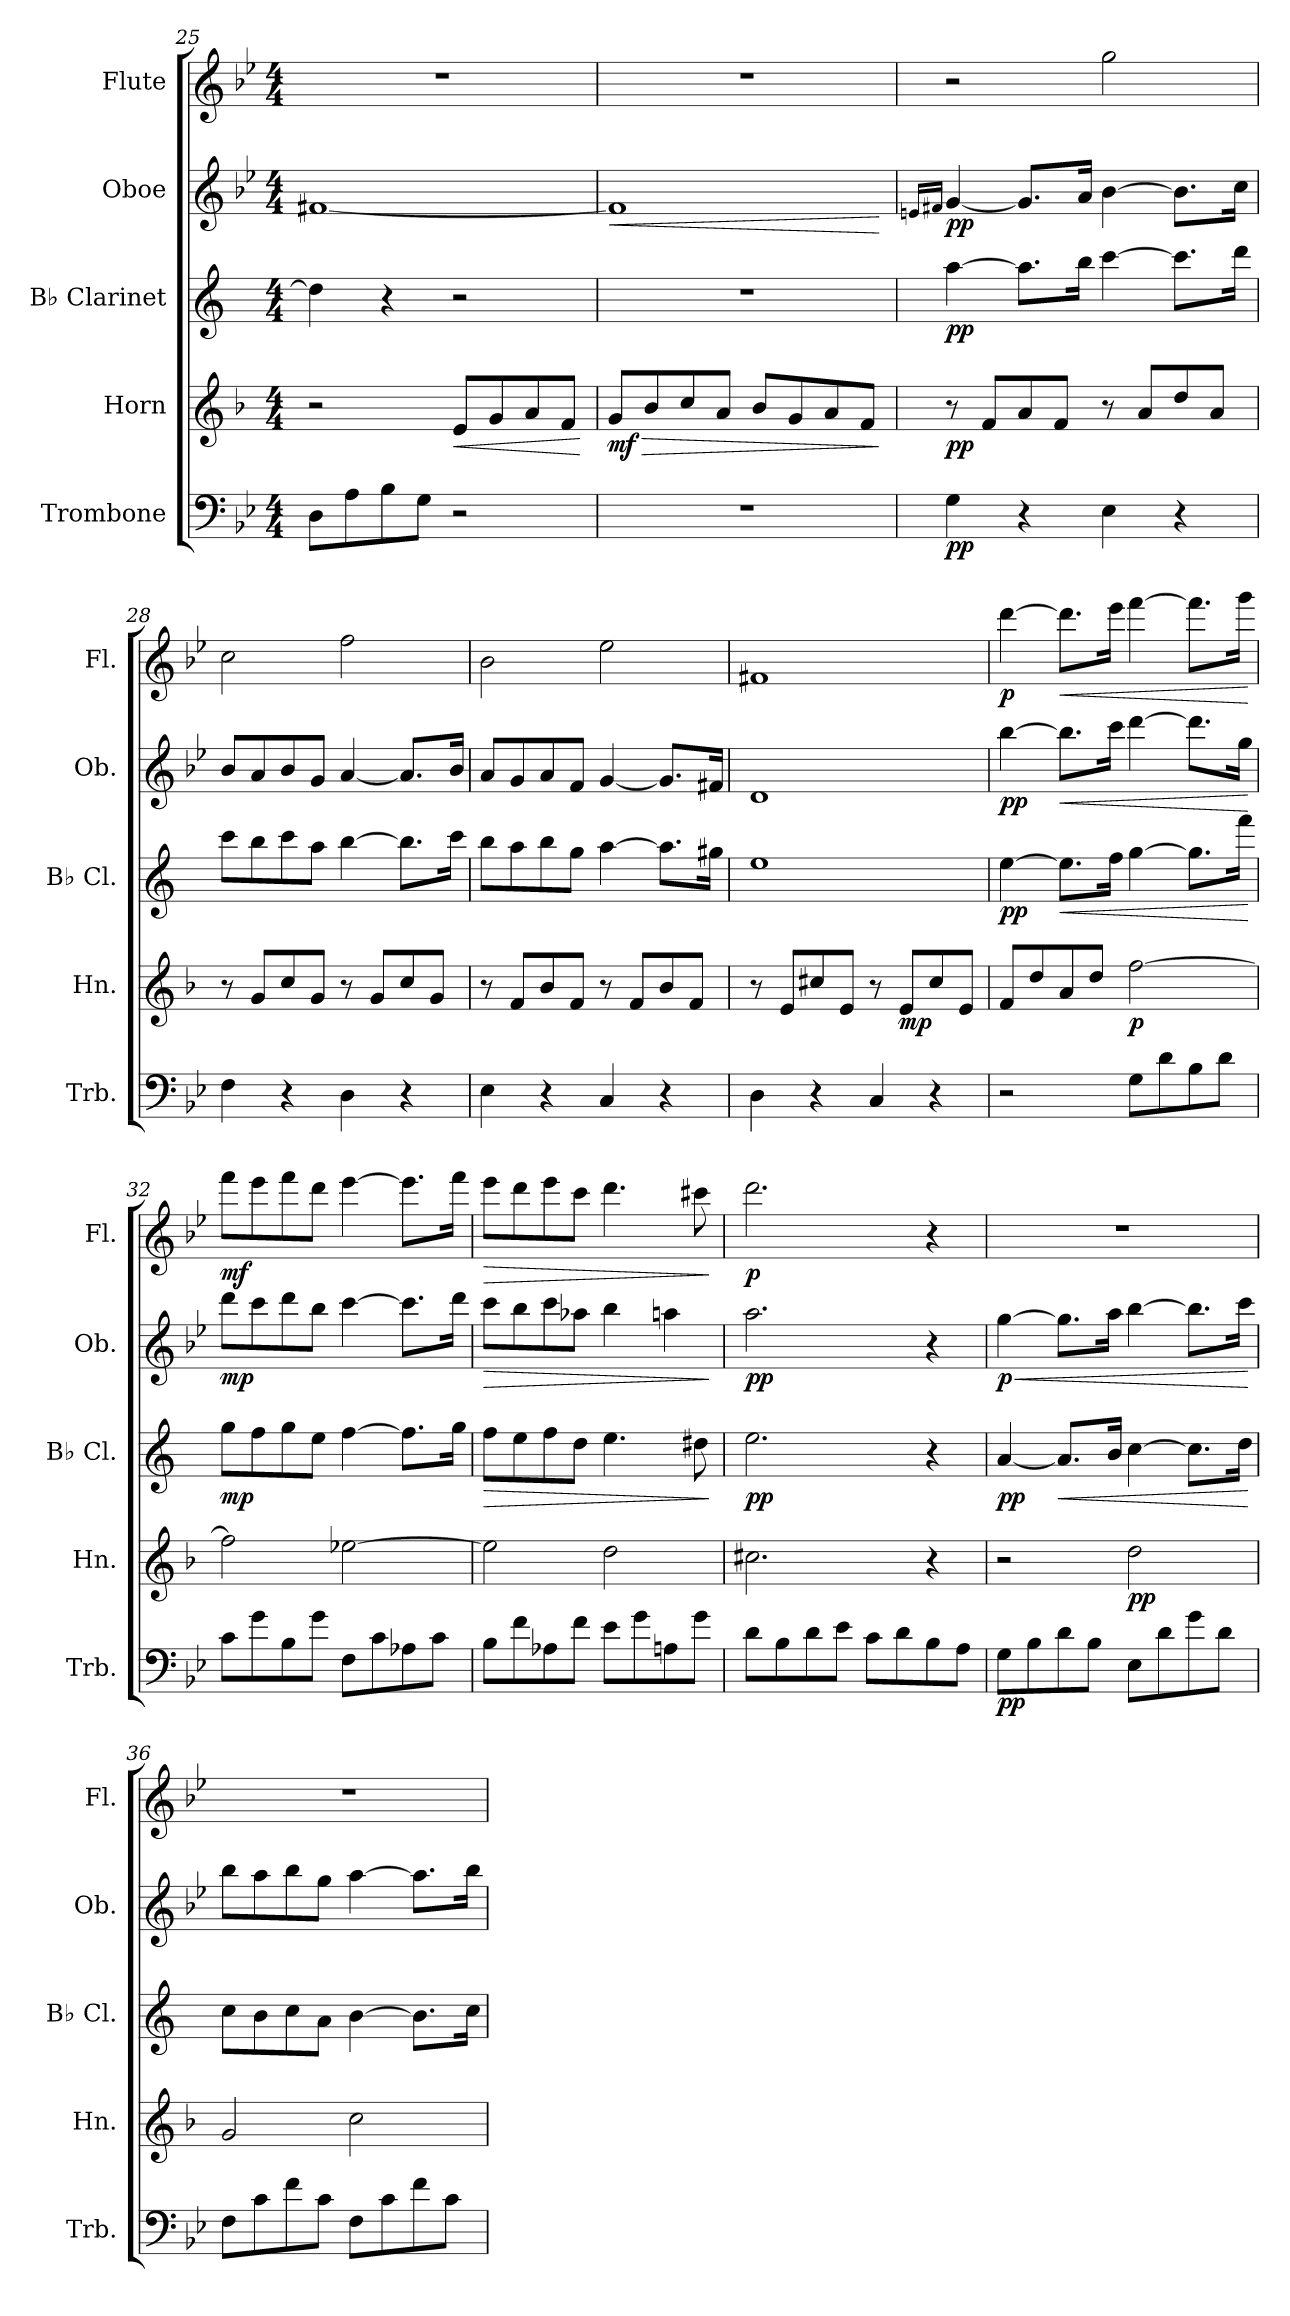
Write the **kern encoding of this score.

**kern	**dynam	**kern	**dynam	**kern	**dynam	**kern	**dynam	**kern	**dynam
*part5	*part5	*part4	*part4	*part3	*part3	*part2	*part2	*part1	*part1
*staff5	*staff5	*staff4	*staff4	*staff3	*staff3	*staff2	*staff2	*staff1	*staff1
*I"Trombone	*	*I"Horn	*	*I"B♭ Clarinet	*	*I"Oboe	*	*I"Flute	*
*I'Trb.	*	*I'Hn.	*	*I'B♭ Cl.	*	*I'Ob.	*	*I'Fl.	*
!!LO:PB:g=z
*clefF4	*	*clefG2	*	*clefG2	*	*clefG2	*	*clefG2	*
*	*	*ITrd4c7	*	*ITrd1c2	*	*	*	*	*
*k[b-e-]	*	*k[b-e-]	*	*k[b-e-]	*	*k[b-e-]	*	*k[b-e-]	*
*B-:	*	*B-:	*	*	*	*B-:	*	*B-:	*
*M4/4	*	*M4/4	*	*M4/4	*	*M4/4	*	*M4/4	*
=25	=25	=25	=25	=25	=25	=25	=25	=25	=25
8D\L	.	2r	.	4cc\]	.	[1f#X	.	1r	.
8A\	.	.	.	.	.	.	.	.	.
8B-\	.	.	.	4r	.	.	.	.	.
8G\J	.	.	.	.	.	.	.	.	.
!	!	!	!LO:HP:b	!	!	!	!	!	!
2r	.	8A/L	<	2r	.	.	.	.	.
.	.	8c/	.	.	.	.	.	.	.
.	.	8d/	.	.	.	.	.	.	.
.	.	8B-/J	.	.	.	.	.	.	.
.	.	.	[	.	.	.	.	.	.
=26	=26	=26	=26	=26	=26	=26	=26	=26	=26
!	!	!	!LO:HP:b	!	!	!	!LO:HP:b	!	!
!	!	!	!LO:DY:n=1:b	!	!	!	!	!	!
1r	.	8c/L	> mf	1r	.	1f#]	<	1r	.
.	.	8e-/	.	.	.	.	.	.	.
.	.	8f/	.	.	.	.	.	.	.
.	.	8d/J	.	.	.	.	.	.	.
.	.	8e-/L	.	.	.	.	.	.	.
.	.	8c/	.	.	.	.	.	.	.
.	.	8d/	.	.	.	.	.	.	.
.	.	8B-/J	.	.	.	.	.	.	.
.	.	.	]	.	.	.	[	.	.
=27	=27	=27	=27	=27	=27	=27	=27	=27	=27
.	.	.	.	.	.	16qen/LL	.	.	.
.	.	.	.	.	.	16qf#X/JJ	.	.	.
!	!LO:DY:b	!	!LO:DY:b	!	!LO:DY:b	!	!LO:DY:b	!	!
4G\	pp	8r	pp	[4gg\	pp	[4g/	pp	2r	.
.	.	8B-/L	.	.	.	.	.	.	.
4r	.	8d/	.	8.gg\L]	.	8.g/L]	.	.	.
.	.	8B-/J	.	.	.	.	.	.	.
.	.	.	.	16aa\Jk	.	16a/Jk	.	.	.
4E-\	.	8r	.	[4bb-\	.	[4b-\	.	2gg\	.
.	.	8d/L	.	.	.	.	.	.	.
4r	.	8g/	.	8.bb-\L]	.	8.b-\L]	.	.	.
.	.	8d/J	.	.	.	.	.	.	.
.	.	.	.	16ccc\Jk	.	16cc\Jk	.	.	.
=28	=28	=28	=28	=28	=28	=28	=28	=28	=28
4F\	.	8r	.	8bb-\L	.	8b-/L	.	2cc\	.
.	.	8c/L	.	8aa\	.	8a/	.	.	.
4r	.	8f/	.	8bb-\	.	8b-/	.	.	.
.	.	8c/J	.	8gg\J	.	8g/J	.	.	.
4D\	.	8r	.	[4aa\	.	[4a/	.	2ff\	.
.	.	8c/L	.	.	.	.	.	.	.
4r	.	8f/	.	8.aa\L]	.	8.a/L]	.	.	.
.	.	8c/J	.	.	.	.	.	.	.
.	.	.	.	16bb-\Jk	.	16b-/Jk	.	.	.
!!LO:LB:g=z
=29	=29	=29	=29	=29	=29	=29	=29	=29	=29
4E-\	.	8r	.	8aa\L	.	8a/L	.	2b-\	.
.	.	8B-/L	.	8gg\	.	8g/	.	.	.
4r	.	8e-/	.	8aa\	.	8a/	.	.	.
.	.	8B-/J	.	8ff\J	.	8f/J	.	.	.
4C/	.	8r	.	[4gg\	.	[4g/	.	2ee-\	.
.	.	8B-/L	.	.	.	.	.	.	.
4r	.	8e-/	.	8.gg\L]	.	8.g/L]	.	.	.
.	.	8B-/J	.	.	.	.	.	.	.
.	.	.	.	16ff#X\Jk	.	16f#X/Jk	.	.	.
=30	=30	=30	=30	=30	=30	=30	=30	=30	=30
4D\	.	8r	.	1dd	.	1d	.	1f#X	.
.	.	8A/L	.	.	.	.	.	.	.
4r	.	8f#X/	.	.	.	.	.	.	.
.	.	8A/J	.	.	.	.	.	.	.
4C/	.	8r	.	.	.	.	.	.	.
!	!	!	!LO:DY:b	!	!	!	!	!	!
.	.	8A/L	mp	.	.	.	.	.	.
4r	.	8f#/	.	.	.	.	.	.	.
.	.	8A/J	.	.	.	.	.	.	.
=31	=31	=31	=31	=31	=31	=31	=31	=31	=31
!	!	!	!	!	!LO:DY:b	!	!LO:DY:b	!	!LO:DY:b
2r	.	8B-/L	.	[4dd\	pp	[4bb-\	pp	[4ddd\	p
.	.	8g/	.	.	.	.	.	.	.
!	!	!	!	!	!LO:HP:b	!	!LO:HP:b	!	!LO:HP:b
.	.	8d/	.	8.dd\L]	<	8.bb-\L]	<	8.ddd\L]	<
.	.	8g/J	.	.	.	.	.	.	.
.	.	.	.	16ee-\Jk	.	16ccc\Jk	.	16eee-\Jk	.
!	!	!	!LO:DY:b	!	!	!	!	!	!
8G\L	.	[2b-\	p	[4ff\	.	[4ddd\	.	[4fff\	.
8d\	.	.	.	.	.	.	.	.	.
8B-\	.	.	.	8.ff\L]	.	8.ddd\L]	.	8.fff\L]	.
8d\J	.	.	.	.	.	.	.	.	.
.	.	.	.	16eee-\Jk	.	16gg\Jk	.	16ggg\Jk	.
.	.	.	.	.	[	.	[	.	[
=32	=32	=32	=32	=32	=32	=32	=32	=32	=32
!	!	!	!	!	!LO:DY:b	!	!LO:DY:b	!	!LO:DY:b
8c\L	.	2b-\]	.	8ff\L	mp	8ddd\L	mp	8fff\L	mf
8g\	.	.	.	8ee-\	.	8ccc\	.	8eee-\	.
8B-\	.	.	.	8ff\	.	8ddd\	.	8fff\	.
8g\J	.	.	.	8dd\J	.	8bb-\J	.	8ddd\J	.
8F\L	.	[2a-X\	.	[4ee-\	.	[4ccc\	.	[4eee-\	.
8c\	.	.	.	.	.	.	.	.	.
8A-X\	.	.	.	8.ee-\L]	.	8.ccc\L]	.	8.eee-\L]	.
8c\J	.	.	.	.	.	.	.	.	.
.	.	.	.	16ff\Jk	.	16ddd\Jk	.	16fff\Jk	.
!!LO:PB:g=z
=33	=33	=33	=33	=33	=33	=33	=33	=33	=33
!	!	!	!	!	!LO:HP:b	!	!LO:HP:b	!	!LO:HP:b
8B-\L	.	2a-\]	.	8ee-\L	>	8ccc\L	>	8eee-\L	>
8f\	.	.	.	8dd\	.	8bb-\	.	8ddd\	.
8A-X\	.	.	.	8ee-\	.	8ccc\	.	8eee-\	.
8f\J	.	.	.	8cc\J	.	8aa-X\J	.	8ccc\J	.
8e-\L	.	2g\	.	4.dd\	.	4bb-\	.	4.ddd\	.
8g\	.	.	.	.	.	.	.	.	.
8An\	.	.	.	.	.	4aan\	.	.	.
8g\J	.	.	.	8cc#X\	.	.	.	8ccc#X\	.
.	.	.	.	.	]	.	]	.	]
=34	=34	=34	=34	=34	=34	=34	=34	=34	=34
!	!	!	!	!	!LO:DY:b	!	!LO:DY:b	!	!LO:DY:b
8d\L	.	2.f#X\	.	2.dd\	pp	2.aa\	pp	2.ddd\	p
8B-\	.	.	.	.	.	.	.	.	.
8d\	.	.	.	.	.	.	.	.	.
8e-\J	.	.	.	.	.	.	.	.	.
8c\L	.	.	.	.	.	.	.	.	.
8d\	.	.	.	.	.	.	.	.	.
8B-\	.	4r	.	4r	.	4r	.	4r	.
8A\J	.	.	.	.	.	.	.	.	.
=35	=35	=35	=35	=35	=35	=35	=35	=35	=35
!	!LO:DY:b	!	!	!	!LO:DY:b	!	!LO:HP:b	!	!
!	!	!	!	!	!	!	!LO:DY:n=1:b	!	!
8G\L	pp	2r	.	[4g/	pp	[4gg\	< p	1r	.
8B-\	.	.	.	.	.	.	.	.	.
!	!	!	!	!	!LO:HP:b	!	!	!	!
8d\	.	.	.	8.g/L]	<	8.gg\L]	.	.	.
8B-\J	.	.	.	.	.	.	.	.	.
.	.	.	.	16a/Jk	.	16aa\Jk	.	.	.
!	!	!	!LO:DY:b	!	!	!	!	!	!
8E-\L	.	2g\	pp	[4b-\	.	[4bb-\	.	.	.
8d\	.	.	.	.	.	.	.	.	.
8g\	.	.	.	8.b-\L]	.	8.bb-\L]	.	.	.
8d\J	.	.	.	.	.	.	.	.	.
.	.	.	.	16cc\Jk	.	16ccc\Jk	.	.	.
.	.	.	.	.	[	.	[	.	.
!!LO:LB:g=z
=36	=36	=36	=36	=36	=36	=36	=36	=36	=36
8F\L	.	2c/	.	8b-\L	.	8bb-\L	.	1r	.
8c\	.	.	.	8a\	.	8aa\	.	.	.
8f\	.	.	.	8b-\	.	8bb-\	.	.	.
8c\J	.	.	.	8g\J	.	8gg\J	.	.	.
8F\L	.	2f\	.	[4a\	.	[4aa\	.	.	.
8c\	.	.	.	.	.	.	.	.	.
8f\	.	.	.	8.a\L]	.	8.aa\L]	.	.	.
8c\J	.	.	.	.	.	.	.	.	.
.	.	.	.	16b-\Jk	.	16bb-\Jk	.	.	.
=	=	=	=	=	=	=	=	=	=
*-	*-	*-	*-	*-	*-	*-	*-	*-	*-
